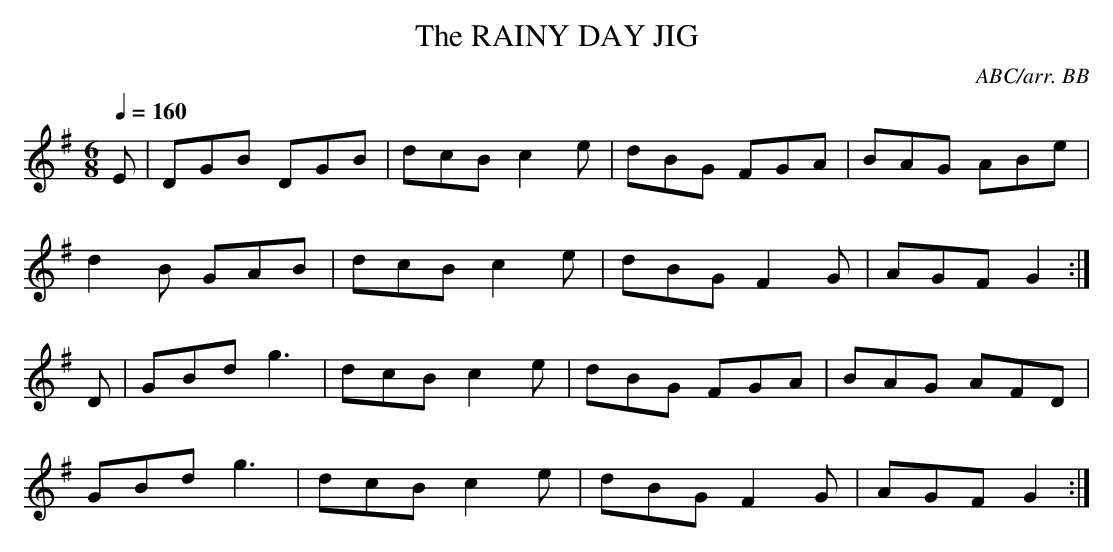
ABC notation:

X:1
T:RAINY DAY JIG, The
C:ABC/arr. BB
M:6/8
Q:1/4=160
K:G
E|DGB DGB|dcB c2e|dBG FGA|BAG ABe|
d2B GAB|dcB c2e|dBG F2G|AGF G2:|
D|GBd g3|dcB c2e|dBG FGA|BAG AFD|
GBd g3|dcB c2e|dBG F2G|AGF G2:|
